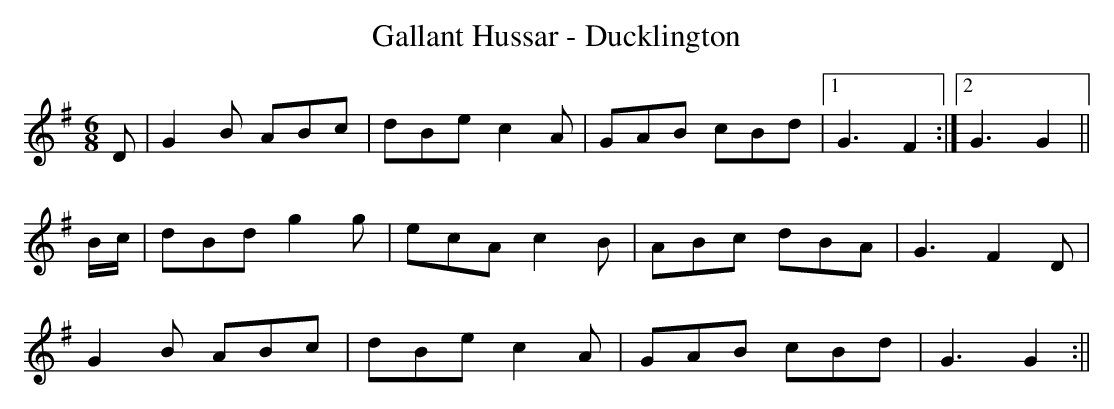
X:1
T:Gallant Hussar - Ducklington
M:6/8
L:1/8
K:G
D|G2 B ABc|dBe c2 A|GAB cBd|1 G3 F2:|2 G3 G2||
B/2c/2|dBd g2 g|ecA c2 B|ABc dBA|G3 F2 D|
G2 B ABc|dBe c2 A|GAB cBd|G3 G2:||
